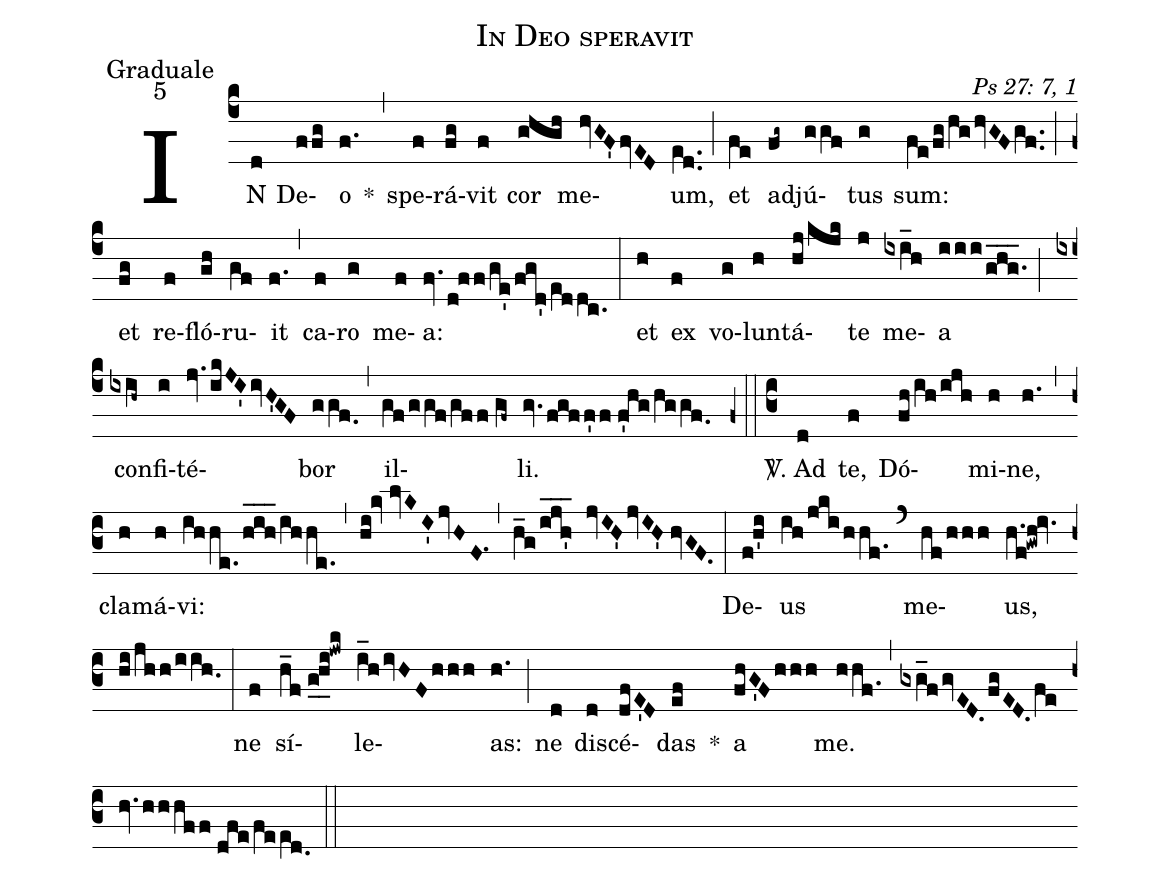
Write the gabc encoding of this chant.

name: In Deo speravit;
office-part: Graduale;
mode: 5;
commentary: Ps 27: 7, 1;
%%
(c4) IN(d) De(ffg)o(f.) *(,) spe(f)rá(fg)vit(f) cor(ghgh) me(hvGF'fvED)um,(e[ll:1]d..) (;) et(fe) ad(fg~)jú(ggf)tus(g) sum:(fe/fg/hghvGFgf..) (;) et(fg) re(f)fló(gh)ru(gf)it(f.) (,) ca(f)ro(g) me(f)a:(fv.d!ff/ge'/fgd'/e[ll:1]ddc.) (:)
et(h) ex(f) vo(g)lun(h)tá(hj/kjk)te(j) me(ixi_h)a(iii/ghg.___) (;) con(ixih~)fi(i)té(jv.ikJI'ivH'GF)bor(ggf.0) (,) il(gf/ggf/gff//gf~)li.(gv.fgff'f//f'hg/hggf.0) (z0::c3)
<sp>V/</sp>. Ad(d) te,(f) Dó(fh/ih/ijh)mi(h)ne,(h.) (,) cla(h)má(h)vi:(ihhe./h_i_h_/ihhe.) (,) (hi!kv//lvKI'jvHF.1) (,) (h_g/ijh'___ jvIH'jvIH'//hvGF.) (:)
De(f!h'i)us(ih/jkihhf.) (`) me(hf/hhh)us,(h.f!gwh!iv.hi/jhh/iih.0) (:)
ne(f) sí(h_f//g_0h_i!jwk)le(i_hivHFhhh)as:(h.) (;) ne(d) di(d)scé(dfE'D)das(ef) *()
a(fhG'Fhhh) me.(hhf.) (,) (gxg_fgvED.fgED.fehv.hhhff//dfe/fee[ll:1]d.0) (::)
